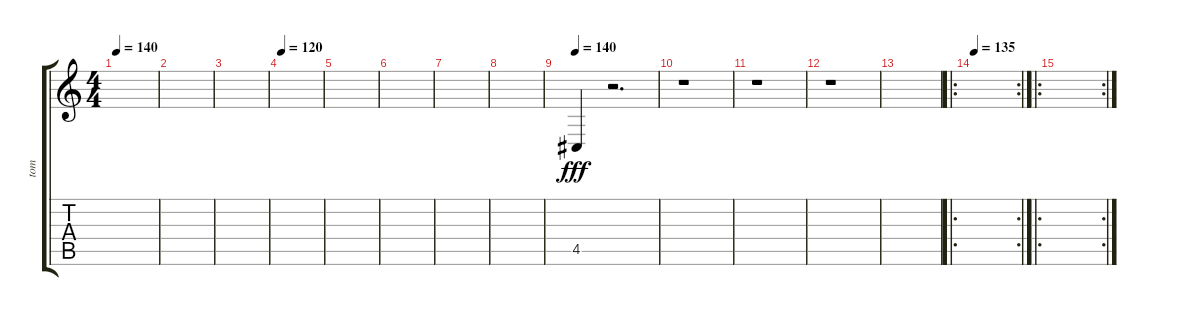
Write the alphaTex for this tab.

\track ("tom" "tom") {instrument melodictom}
\staff {score tabs}
\tuning (E4 B3 G3 D3 A2 E2) {hide}
\ts (4 4)
\tempo 140
\clef g2
\ks c
|
|
|
\tempo 120
|
|
|
|
|
\tempo 140
4.5.4{dy fff} r.2{d} |
r.1 |
r.1 |
r.1 |
|
\ro
\rc 2
\tempo 135
|
\ro
\rc 2
